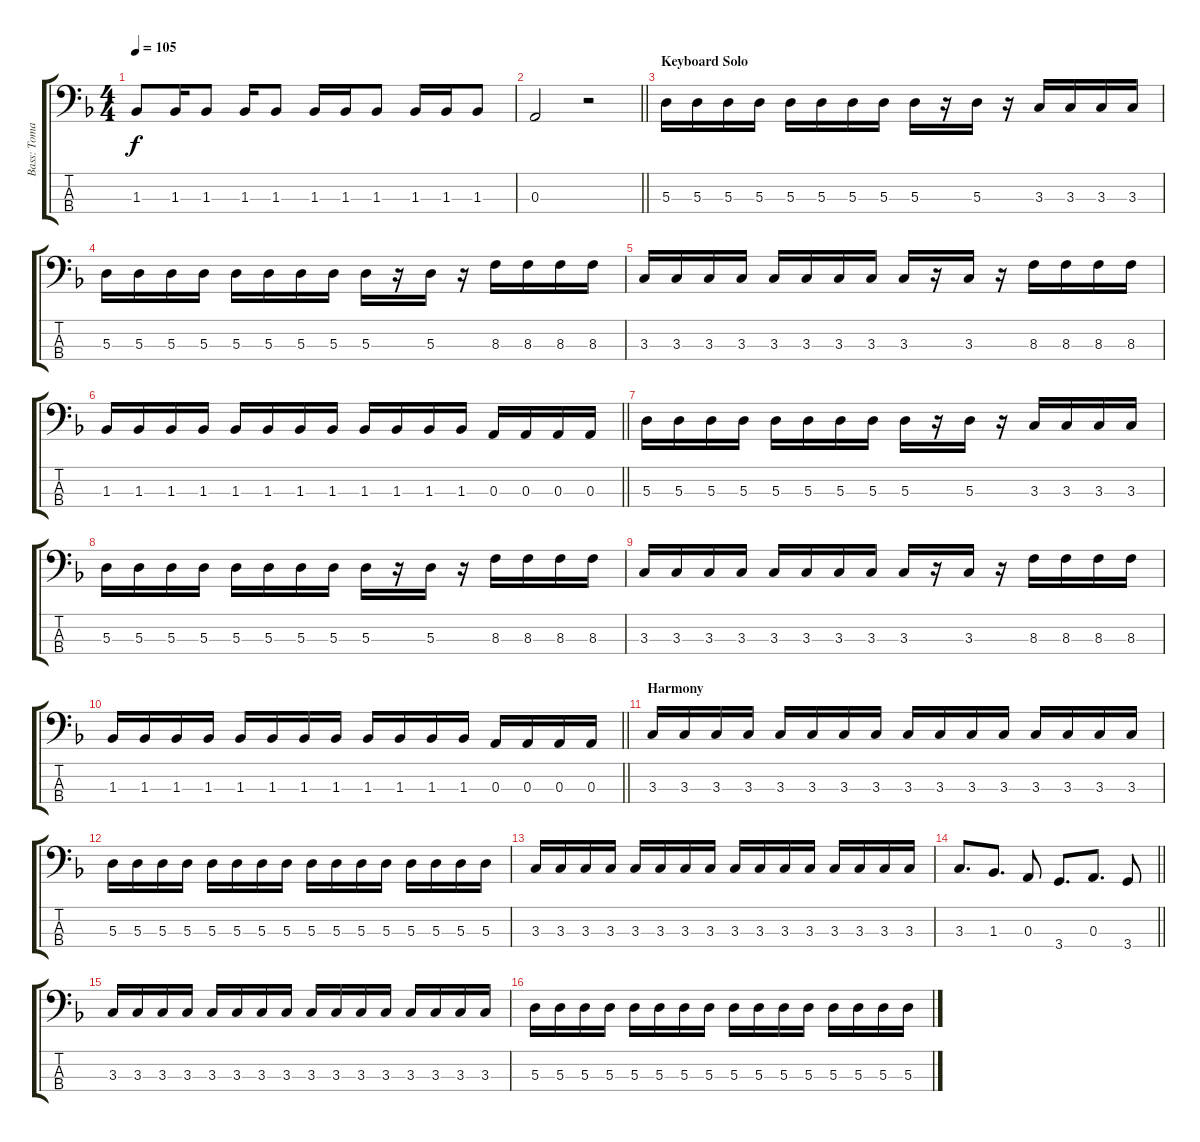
\track ("Bass: Tomas Stolt" "Bass: Toma") {instrument electricbassfinger}
\staff {score tabs}
\tuning (G2 D2 A1 E1) {hide}
\ts (4 4)
\tempo 105
\clef f4
\ks dminor
1.3.8{dy f} 1.3.16 1.3.8 1.3.16 1.3.8 1.3.16 1.3.16 1.3.8 1.3.16 1.3.16 1.3.8 |
\barLineRight lightlight
0.3.2 r.2 |
\section ("" "Keyboard Solo")
5.3.16 5.3.16 5.3.16 5.3.16 5.3.16 5.3.16 5.3.16 5.3.16 5.3.16 r.16 5.3.16 r.16 3.3.16 3.3.16 3.3.16 3.3.16 |
5.3.16 5.3.16 5.3.16 5.3.16 5.3.16 5.3.16 5.3.16 5.3.16 5.3.16 r.16 5.3.16 r.16 8.3.16 8.3.16 8.3.16 8.3.16 |
3.3.16 3.3.16 3.3.16 3.3.16 3.3.16 3.3.16 3.3.16 3.3.16 3.3.16 r.16 3.3.16 r.16 8.3.16 8.3.16 8.3.16 8.3.16 |
\barLineRight lightlight
1.3.16 1.3.16 1.3.16 1.3.16 1.3.16 1.3.16 1.3.16 1.3.16 1.3.16 1.3.16 1.3.16 1.3.16 0.3.16 0.3.16 0.3.16 0.3.16 |
5.3.16 5.3.16 5.3.16 5.3.16 5.3.16 5.3.16 5.3.16 5.3.16 5.3.16 r.16 5.3.16 r.16 3.3.16 3.3.16 3.3.16 3.3.16 |
5.3.16 5.3.16 5.3.16 5.3.16 5.3.16 5.3.16 5.3.16 5.3.16 5.3.16 r.16 5.3.16 r.16 8.3.16 8.3.16 8.3.16 8.3.16 |
3.3.16 3.3.16 3.3.16 3.3.16 3.3.16 3.3.16 3.3.16 3.3.16 3.3.16 r.16 3.3.16 r.16 8.3.16 8.3.16 8.3.16 8.3.16 |
\barLineRight lightlight
1.3.16 1.3.16 1.3.16 1.3.16 1.3.16 1.3.16 1.3.16 1.3.16 1.3.16 1.3.16 1.3.16 1.3.16 0.3.16 0.3.16 0.3.16 0.3.16 |
\section ("" "Harmony")
3.3.16 3.3.16 3.3.16 3.3.16 3.3.16 3.3.16 3.3.16 3.3.16 3.3.16 3.3.16 3.3.16 3.3.16 3.3.16 3.3.16 3.3.16 3.3.16 |
5.3.16 5.3.16 5.3.16 5.3.16 5.3.16 5.3.16 5.3.16 5.3.16 5.3.16 5.3.16 5.3.16 5.3.16 5.3.16 5.3.16 5.3.16 5.3.16 |
3.3.16 3.3.16 3.3.16 3.3.16 3.3.16 3.3.16 3.3.16 3.3.16 3.3.16 3.3.16 3.3.16 3.3.16 3.3.16 3.3.16 3.3.16 3.3.16 |
\barLineRight lightlight
3.3.8{d} 1.3.8{d} 0.3.8 3.4.8{d} 0.3.8{d} 3.4.8 |
3.3.16 3.3.16 3.3.16 3.3.16 3.3.16 3.3.16 3.3.16 3.3.16 3.3.16 3.3.16 3.3.16 3.3.16 3.3.16 3.3.16 3.3.16 3.3.16 |
5.3.16 5.3.16 5.3.16 5.3.16 5.3.16 5.3.16 5.3.16 5.3.16 5.3.16 5.3.16 5.3.16 5.3.16 5.3.16 5.3.16 5.3.16 5.3.16
